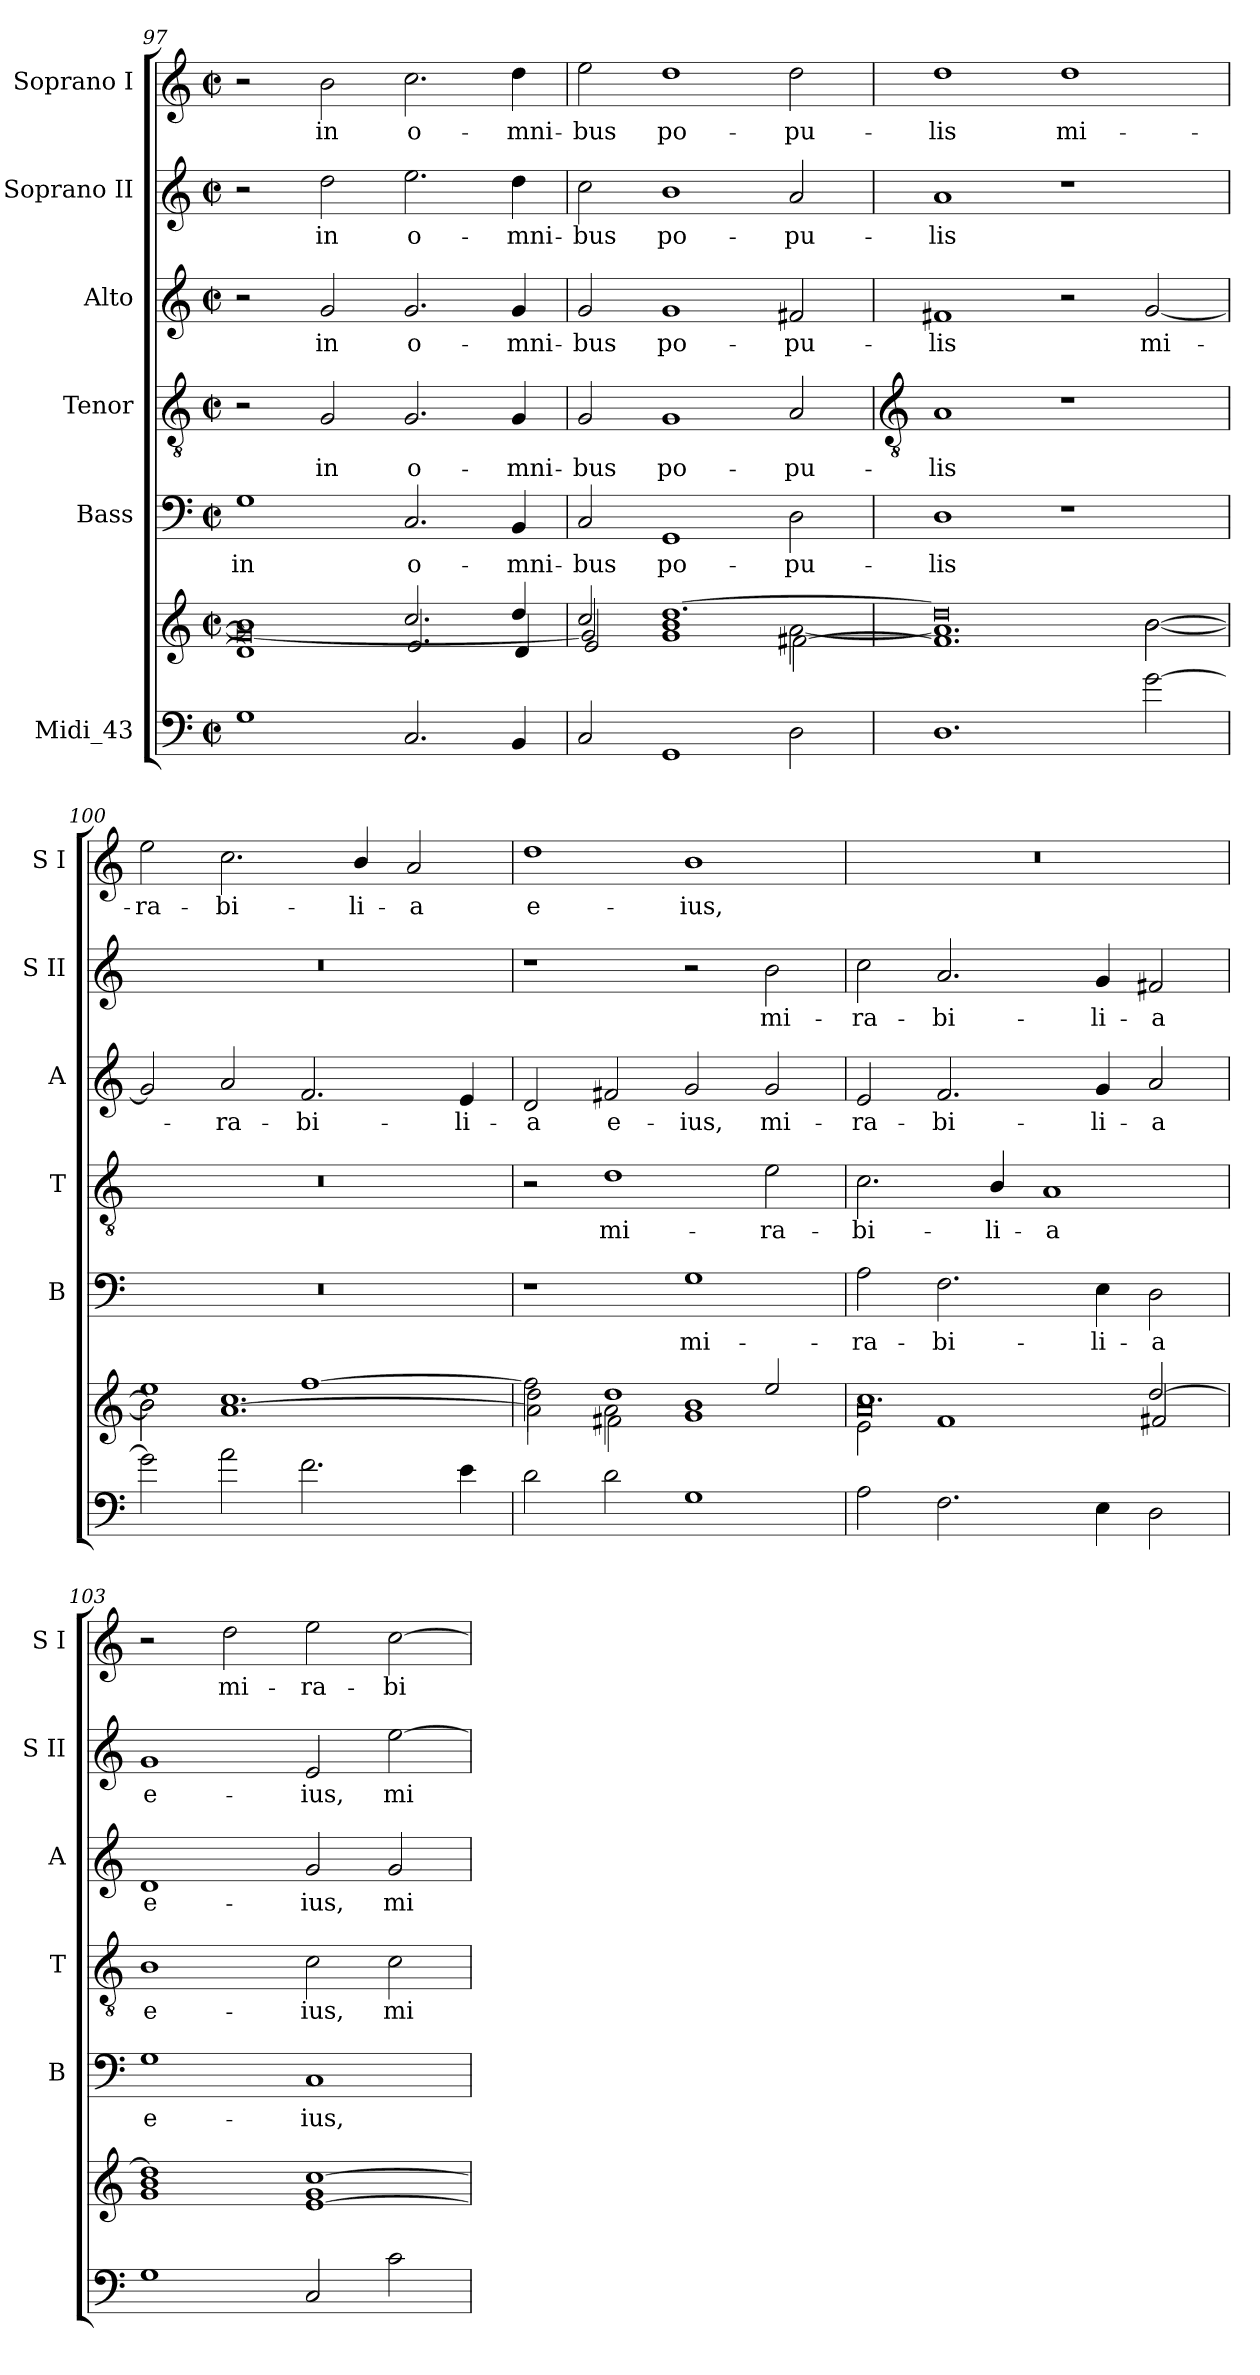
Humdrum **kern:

**kern	**kern	**kern	**text	**kern	**text	**kern	**text	**kern	**text	**kern	**text
*part6	*part6	*part5	*part5	*part4	*part4	*part3	*part3	*part2	*part2	*part1	*part1
*staff7	*staff6	*staff5	*staff5	*staff4	*staff4	*staff3	*staff3	*staff2	*staff2	*staff1	*staff1
*I"Midi_43	*	*I"Bass	*	*I"Tenor	*	*I"Alto	*	*I"Soprano II	*	*I"Soprano I	*
*	*	*I'B	*	*I'T	*	*I'A	*	*I'S II	*	*I'S I	*
*clefF4	*clefG2	*clefF4	*	*clefGv2	*	*clefG2	*	*clefG2	*	*clefG2	*
*k[]	*k[]	*k[]	*	*k[]	*	*k[]	*	*k[]	*	*k[]	*
*C:	*C:	*C:	*	*C:	*	*C:	*	*C:	*	*C:	*
*M4/2	*M4/2	*M4/2	*	*M4/2	*	*M4/2	*	*M4/2	*	*M4/2	*
*met(c|)	*met(c|)	*met(c|)	*	*met(c|)	*	*met(c|)	*	*met(c|)	*	*met(c|)	*
=97	=97	=97	=97	=97	=97	=97	=97	=97	=97	=97	=97
*	*^	*	*	*	*	*	*	*	*	*	*
*	*	*^	*	*	*	*	*	*	*	*	*	*
!	!	!	!	!	!LO:LY:b	!	!	!	!	!	!	!	!
1G	1b/]	0g\_	1d\]	1G	in	2r	.	2r	.	2r	.	2r	.
!	!	!	!	!	!	!	!LO:LY:b	!	!LO:LY:b	!	!LO:LY:b	!	!LO:LY:b
.	.	.	.	.	.	2G	in	2g	in	2dd	in	2b	in
!	!	!	!	!	!LO:LY:b	!	!LO:LY:b	!	!LO:LY:b	!	!LO:LY:b	!	!LO:LY:b
2.C	2.cc/	.	2.e/	2.C	o-	2.G	o-	2.g	o-	2.ee	o-	2.cc	o-
!	!	!	!	!	!LO:LY:b	!	!LO:LY:b	!	!LO:LY:b	!	!LO:LY:b	!	!LO:LY:b
4BB	4dd/	.	4d/	4BB	-mni-	4G	-mni-	4g	-mni-	4dd	-mni-	4dd	-mni-
=98	=98	=98	=98	=98	=98	=98	=98	=98	=98	=98	=98	=98	=98
!	!	!	!	!	!LO:LY:b	!	!LO:LY:b	!	!LO:LY:b	!	!LO:LY:b	!	!LO:LY:b
2C	2cc/	2g/]	2e/	2C	-bus	2G	-bus	2g	-bus	2cc	-bus	2ee	-bus
!	!	!	!	!	!LO:LY:b	!	!LO:LY:b	!	!LO:LY:b	!	!LO:LY:b	!	!LO:LY:b
1GG	[1.dd/	1b\	1g\	1GG	po-	1G	po-	1g	po-	1b	po-	1dd	po-
!	!	!	!	!	!LO:LY:b	!	!LO:LY:b	!	!LO:LY:b	!	!LO:LY:b	!	!LO:LY:b
2D	.	[2a\	[2f#X\	2D	-pu-	2A	-pu-	2f#X	-pu-	2a	-pu-	2dd	-pu-
!!LO:LB:g=z
=99	=99	=99	=99	=99	=99	=99	=99	=99	=99	=99	=99	=99	=99
*	*	*	*	*	*	*clefGv2	*	*	*	*	*	*	*
!	!	!	!	!	!LO:LY:b	!	!LO:LY:b	!	!LO:LY:b	!	!LO:LY:b	!	!LO:LY:b
1.D	0dd/]	1.a\]	1.f#\]	1D	-lis	1A	-lis	1f#X	-lis	1a	-lis	1dd	-lis
!	!	!	!	!	!	!	!	!	!	!	!	!	!LO:LY:b
.	.	.	.	1r	.	1r	.	2r	.	1r	.	1dd	mi-
!	!	!	!	!	!	!	!	!	!LO:LY:b	!	!	!	!
[2g	.	[2b\	[2b\	.	.	.	.	[2g	mi-	.	.	.	.
=100	=100	=100	=100	=100	=100	=100	=100	=100	=100	=100	=100	=100	=100
!	!	!	!	!	!	!	!	!	!	!	!	!	!LO:LY:b
2g]	1ee/	2b\]	2b\]	0r	.	0r	.	2g]	.	0r	.	2ee	-ra-
!	!	!	!	!	!	!	!	!	!LO:LY:b	!	!	!	!LO:LY:b
2a	.	1.cc\	[1.a\	.	.	.	.	2a	ra-	.	.	2.cc	-bi-
!	!	!	!	!	!	!	!	!	!LO:LY:b	!	!	!	!
2.f	[1ff/	.	.	.	.	.	.	2.f	-bi-	.	.	.	.
!	!	!	!	!	!	!	!	!	!	!	!	!	!LO:LY:b
.	.	.	.	.	.	.	.	.	.	.	.	4b/	-li-
!	!	!	!	!	!	!	!	!	!	!	!	!	!LO:LY:b
.	.	.	.	.	.	.	.	.	.	.	.	2a	-a
!	!	!	!	!	!	!	!	!	!LO:LY:b	!	!	!	!
4e	.	.	.	.	.	.	.	4e	-li-	.	.	.	.
=101	=101	=101	=101	=101	=101	=101	=101	=101	=101	=101	=101	=101	=101
!	!	!	!	!	!	!	!	!	!LO:LY:b	!	!	!	!LO:LY:b
2d	2ff\]	2dd\	2a\]	1r	.	2r	.	2d	-a	1r	.	1dd	e-
!	!	!	!	!	!	!	!LO:LY:b	!	!LO:LY:b	!	!	!	!
2d	1dd/	2a\	2f#X\	.	.	1d	mi-	2f#X	e-	.	.	.	.
!	!	!	!	!	!LO:LY:b	!	!	!	!LO:LY:b	!	!	!	!LO:LY:b
1G	.	1b\	1g\	1G	mi-	.	.	2g	-ius,	2r	.	1b	-ius,
!	!	!	!	!	!	!	!LO:LY:b	!	!LO:LY:b	!	!LO:LY:b	!	!
.	2ee/	.	.	.	.	2e	-ra-	2g	mi-	2b	mi-	.	.
=102	=102	=102	=102	=102	=102	=102	=102	=102	=102	=102	=102	=102	=102
!	!	!	!	!	!LO:LY:b	!	!LO:LY:b	!	!LO:LY:b	!	!LO:LY:b	!	!
2A	1.cc/	0a\	2e\	2A	-ra-	2.c	-bi-	2e	-ra-	2cc	-ra-	0r	.
!	!	!	!	!	!LO:LY:b	!	!	!	!LO:LY:b	!	!LO:LY:b	!	!
2.F	.	.	1f\	2.F	-bi-	.	.	2.f	-bi-	2.a	-bi-	.	.
!	!	!	!	!	!	!	!LO:LY:b	!	!	!	!	!	!
.	.	.	.	.	.	4B/	-li-	.	.	.	.	.	.
!	!	!	!	!	!	!	!LO:LY:b	!	!	!	!	!	!
.	.	.	.	.	.	1A	-a	.	.	.	.	.	.
!	!	!	!	!	!LO:LY:b	!	!	!	!LO:LY:b	!	!LO:LY:b	!	!
4E	.	.	.	4E	-li-	.	.	4g	-li-	4g	-li-	.	.
!	!	!	!	!	!LO:LY:b	!	!	!	!LO:LY:b	!	!LO:LY:b	!	!
2D	[2dd/	.	2f#X/	2D	-a	.	.	2a	-a	2f#X	-a	.	.
=103	=103	=103	=103	=103	=103	=103	=103	=103	=103	=103	=103	=103	=103
!	!	!	!	!	!LO:LY:b	!	!LO:LY:b	!	!LO:LY:b	!	!LO:LY:b	!	!
1G	1dd/]	1b\	1g\	1G	e-	1B	e-	1d	e-	1g	e-	2r	.
!	!	!	!	!	!	!	!	!	!	!	!	!	!LO:LY:b
.	.	.	.	.	.	.	.	.	.	.	.	2dd	mi-
!	!	!	!	!	!LO:LY:b	!	!LO:LY:b	!	!LO:LY:b	!	!LO:LY:b	!	!LO:LY:b
2C	[1cc/	1g\	[1e\	1C	-ius,	2c	-ius,	2g	-ius,	2e	-ius,	2ee	-ra-
!	!	!	!	!	!	!	!LO:LY:b	!	!LO:LY:b	!	!LO:LY:b	!	!LO:LY:b
2c	.	.	.	.	.	2c	mi-	2g	mi-	[2ee	mi-	[2cc	-bi-
*	*v	*v	*v	*	*	*	*	*	*	*	*	*	*
=	=	=	=	=	=	=	=	=	=	=	=
*-	*-	*-	*-	*-	*-	*-	*-	*-	*-	*-	*-
